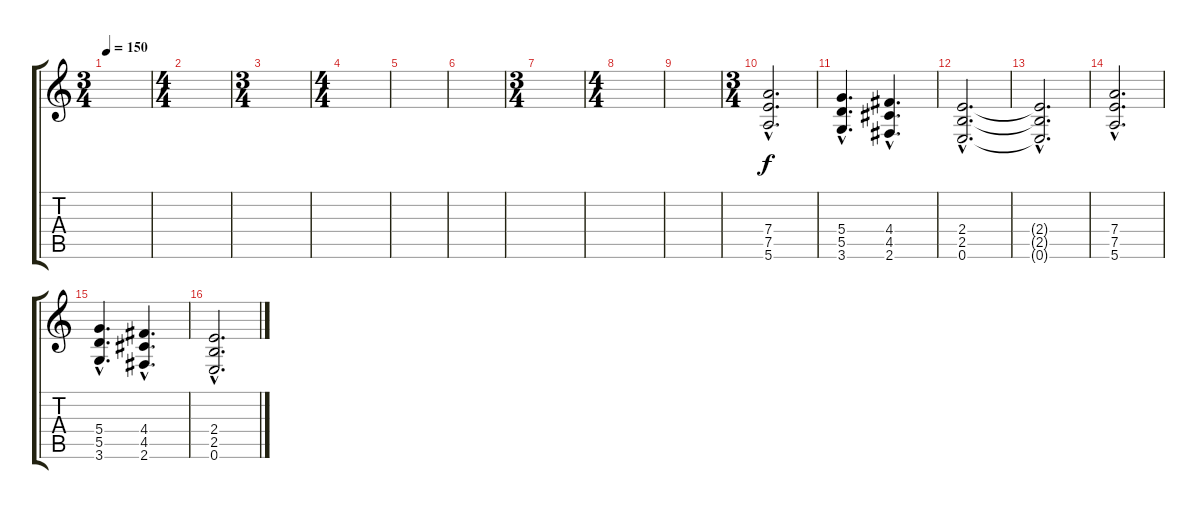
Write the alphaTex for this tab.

\track "" {instrument distortionguitar}
\staff {score tabs}
\tuning (E4 B3 G3 D3 A2 E2) {hide}
\ts (3 4)
\tempo 150
\clef g2
\ks c
|
\ts (4 4)
|
\ts (3 4)
|
\ts (4 4)
|
|
|
\ts (3 4)
|
\ts (4 4)
|
|
\ts (3 4)
(7.4{hac} 7.5{hac} 5.6{hac}).2{d} |
(5.4{hac} 5.5{hac} 3.6{hac}).4{d} (4.4{hac} 4.5{hac} 2.6{hac}).4{d} |
(2.4{hac} 2.5{hac} 0.6{hac}).2{d} |
(2.4{hac t} 2.5{hac t} 0.6{hac t}).2{d} |
(7.4{hac} 7.5{hac} 5.6{hac}).2{d} |
(5.4{hac} 5.5{hac} 3.6{hac}).4{d} (4.4{hac} 4.5{hac} 2.6{hac}).4{d} |
(2.4{hac} 2.5{hac} 0.6{hac}).2{d}
